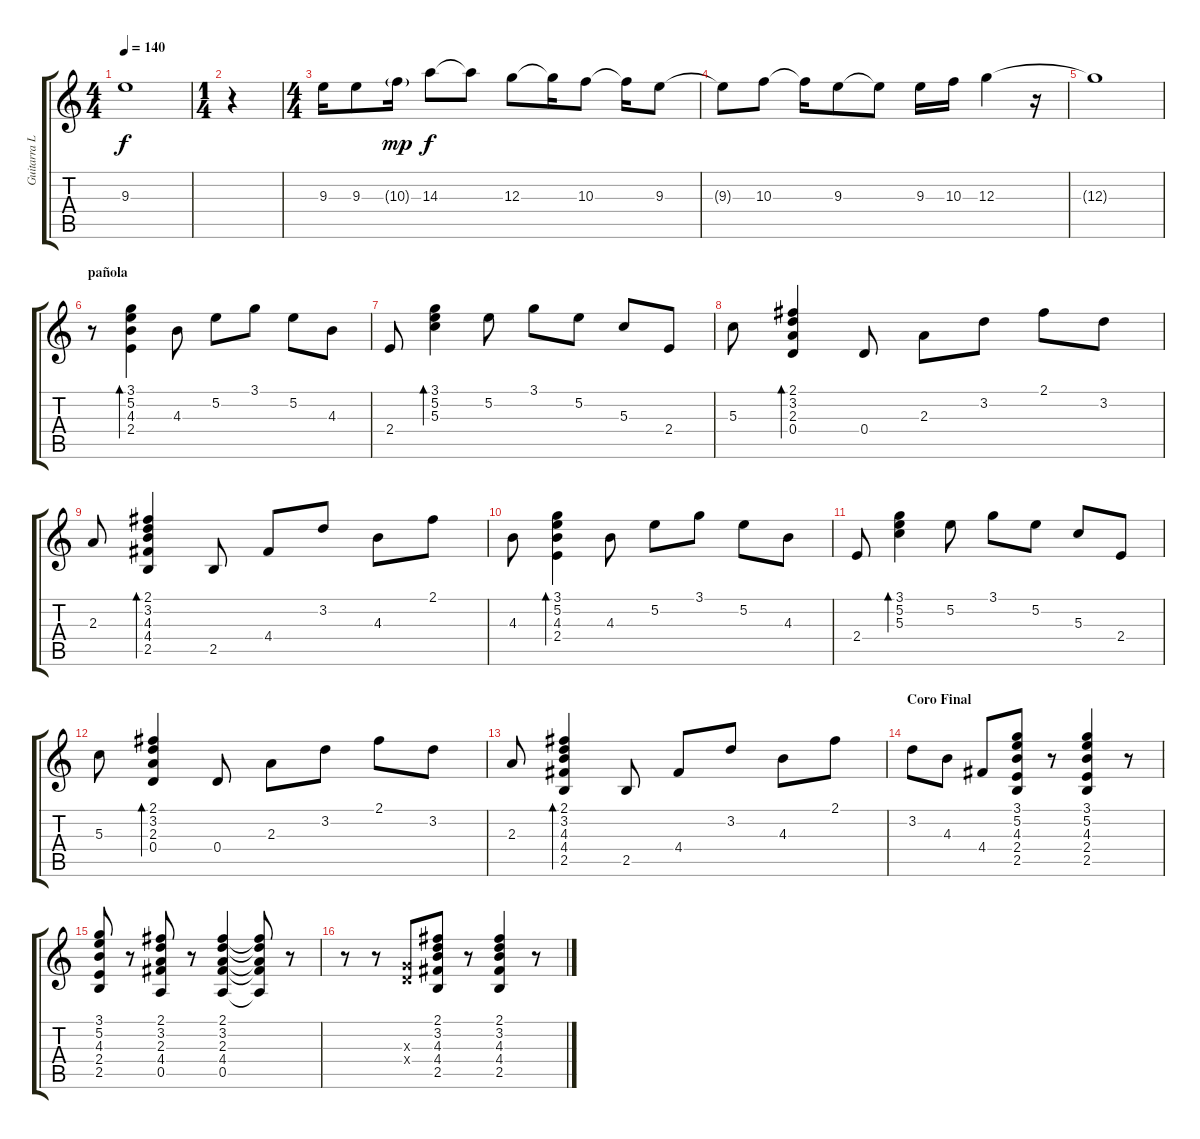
\track ("Guitarra Limpia" "Guitarra L") {instrument electricguitarclean}
\staff {score tabs}
\tuning (E4 B3 G3 D3 A2 E2) {hide}
\ts (4 4)
\tempo 140
\clef g2
\ks c
9.3{t}.1{dy f} |
\ts (1 4)
r.4 |
\ts (4 4)
9.3.16 9.3.8 10.3{g}.16{dy mp} 14.3.8{dy f} 14.3{t}.8 12.3.8 12.3{t}.16 10.3.8 10.3{t}.16 9.3.8 |
9.3{t}.8 10.3.8 10.3{t}.16 9.3.8 9.3{t}.8 9.3.16 10.3.16 12.3.4 r.16 |
12.3{t}.1 |
\section ("" "pañola")
r.8 (3.1 5.2 4.3 2.4).4{bd 240 instrument acousticguitarnylon} 4.3.8 5.2.8 3.1.8 5.2.8 4.3.8 |
2.4.8 (3.1 5.2 5.3).4{bd 240} 5.2.8 3.1.8 5.2.8 5.3.8 2.4.8 |
5.3.8 (2.1 3.2 2.3 0.4).4{bd 240} 0.4.8 2.3.8 3.2.8 2.1.8 3.2.8 |
2.3.8 (2.1 3.2 4.3 4.4 2.5).4{bd 240} 2.5.8 4.4.8 3.2.8 4.3.8 2.1.8 |
\section ("" "")
4.3.8 (3.1 5.2 4.3 2.4).4{bd 240 instrument acousticguitarnylon} 4.3.8 5.2.8 3.1.8 5.2.8 4.3.8 |
2.4.8 (3.1 5.2 5.3).4{bd 240} 5.2.8 3.1.8 5.2.8 5.3.8 2.4.8 |
5.3.8 (2.1 3.2 2.3 0.4).4{bd 240} 0.4.8 2.3.8 3.2.8 2.1.8 3.2.8 |
2.3.8 (2.1 3.2 4.3 4.4 2.5).4{bd 240} 2.5.8 4.4.8 3.2.8 4.3.8 2.1.8 |
\section ("" "Coro Final")
3.2.8 4.3.8 4.4.8 (3.1 5.2 4.3 2.4 2.5).8{instrument electricguitarclean} r.8 (3.1 5.2 4.3 2.4 2.5).4 r.8 |
(3.1 5.2 4.3 2.4 2.5).8 r.8 (2.1 3.2 2.3 4.4 0.5).8 r.8 (2.1 3.2 2.3 4.4 0.5).4 (2.1{t} 3.2{t} 2.3{t} 4.4{t} 0.5{t}).8 r.8 |
r.8 r.8 (0.3{x} 0.4{x}).8 (2.1 3.2 4.3 4.4 2.5).8 r.8 (2.1 3.2 4.3 4.4 2.5).4 r.8
